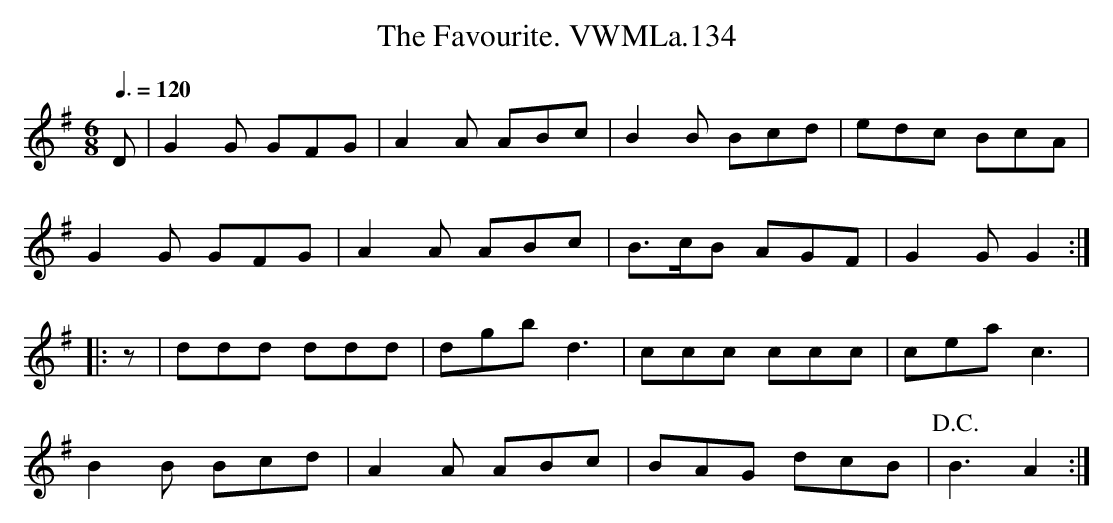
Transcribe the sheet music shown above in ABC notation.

X:1
T:Favourite. VWMLa.134, The
M:6/8
L:1/8
Q:3/8=120
K:G
D|G2G GFG|A2A ABc|B2B Bcd|edc BcA|
G2G GFG|A2A ABc|B>cB AGF|G2G G2:|
|:z|ddd ddd|dgb d3|ccc ccc|cea c3|
B2B Bcd|A2A ABc|BAG dcB|!D.C.!B3 A2:|
